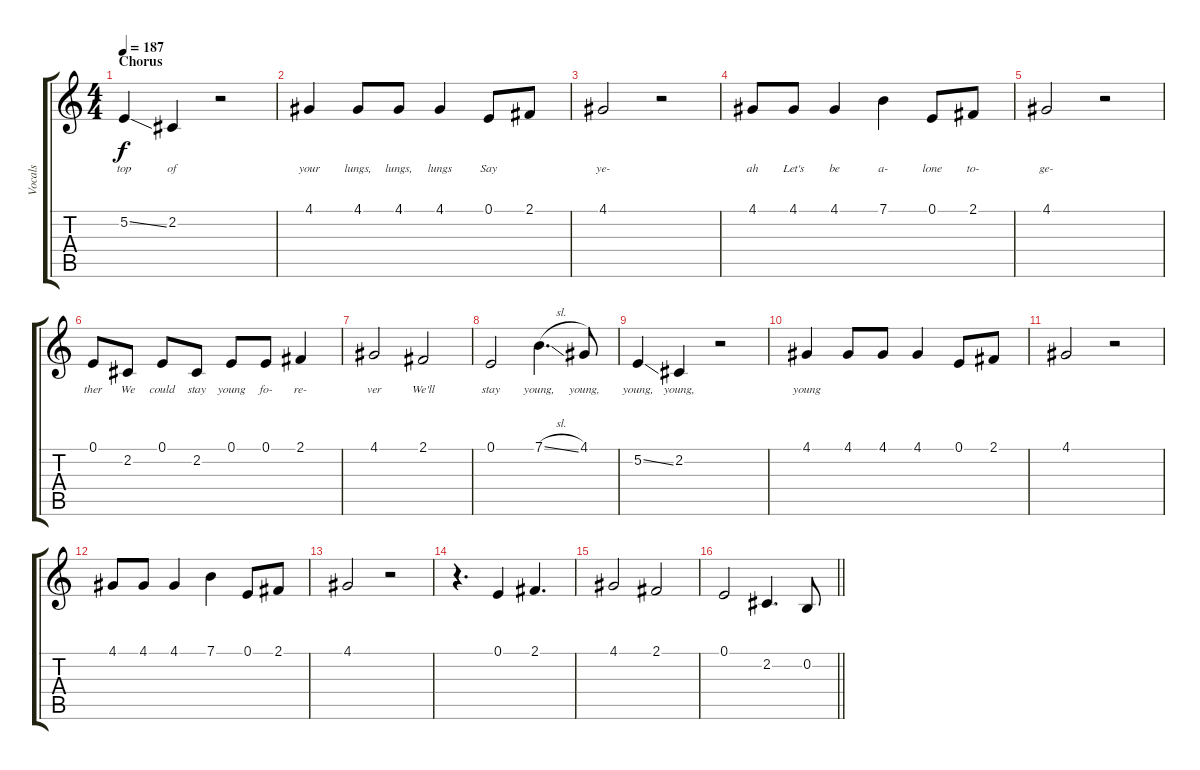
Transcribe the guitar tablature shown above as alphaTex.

\track ("Vocals" "Vocals") {instrument bassoon}
\staff {score tabs}
\tuning (E4 B3 G3 D3 A2 E2) {hide}
\ts (4 4)
\section ("" "Chorus")
\tempo 187
\clef g2
\ks c
5.2{ss}.4{lyrics (0 "top") lyrics (1 "") lyrics (2 "") lyrics (3 "") lyrics (4 "") dy f} 2.2.4{lyrics (0 "of") lyrics (1 "") lyrics (2 "") lyrics (3 "") lyrics (4 "")} r.2 |
4.1.4{lyrics (0 "your") lyrics (1 "") lyrics (2 "") lyrics (3 "") lyrics (4 "")} 4.1.8{lyrics (0 "lungs,") lyrics (1 "") lyrics (2 "") lyrics (3 "") lyrics (4 "")} 4.1.8{lyrics (0 "lungs,") lyrics (1 "") lyrics (2 "") lyrics (3 "") lyrics (4 "")} 4.1.4{lyrics (0 "lungs") lyrics (1 "") lyrics (2 "") lyrics (3 "") lyrics (4 "")} 0.1.8{lyrics (0 "Say") lyrics (1 "") lyrics (2 "") lyrics (3 "") lyrics (4 "")} 2.1.8{lyrics (0 "") lyrics (1 "") lyrics (2 "") lyrics (3 "") lyrics (4 "")} |
4.1.2{lyrics (0 "ye-") lyrics (1 "") lyrics (2 "") lyrics (3 "") lyrics (4 "")} r.2 |
4.1.8{lyrics (0 "ah") lyrics (1 "") lyrics (2 "") lyrics (3 "") lyrics (4 "")} 4.1.8{lyrics (0 "Let's") lyrics (1 "") lyrics (2 "") lyrics (3 "") lyrics (4 "")} 4.1.4{lyrics (0 "be") lyrics (1 "") lyrics (2 "") lyrics (3 "") lyrics (4 "")} 7.1.4{lyrics (0 "a-") lyrics (1 "") lyrics (2 "") lyrics (3 "") lyrics (4 "")} 0.1.8{lyrics (0 "lone") lyrics (1 "") lyrics (2 "") lyrics (3 "") lyrics (4 "")} 2.1.8{lyrics (0 "to-") lyrics (1 "") lyrics (2 "") lyrics (3 "") lyrics (4 "")} |
4.1.2{lyrics (0 "ge-") lyrics (1 "") lyrics (2 "") lyrics (3 "") lyrics (4 "")} r.2 |
0.1.8{lyrics (0 "ther") lyrics (1 "") lyrics (2 "") lyrics (3 "") lyrics (4 "")} 2.2.8{lyrics (0 "We") lyrics (1 "") lyrics (2 "") lyrics (3 "") lyrics (4 "")} 0.1.8{lyrics (0 "could") lyrics (1 "") lyrics (2 "") lyrics (3 "") lyrics (4 "")} 2.2.8{lyrics (0 "stay") lyrics (1 "") lyrics (2 "") lyrics (3 "") lyrics (4 "")} 0.1.8{lyrics (0 "young") lyrics (1 "") lyrics (2 "") lyrics (3 "") lyrics (4 "")} 0.1.8{lyrics (0 "fo-") lyrics (1 "") lyrics (2 "") lyrics (3 "") lyrics (4 "")} 2.1.4{lyrics (0 "re-") lyrics (1 "") lyrics (2 "") lyrics (3 "") lyrics (4 "")} |
4.1.2{lyrics (0 "ver") lyrics (1 "") lyrics (2 "") lyrics (3 "") lyrics (4 "")} 2.1.2{lyrics (0 "We'll") lyrics (1 "") lyrics (2 "") lyrics (3 "") lyrics (4 "")} |
0.1.2{lyrics (0 "stay") lyrics (1 "") lyrics (2 "") lyrics (3 "") lyrics (4 "")} 7.1{sl}.4{d lyrics (0 "young,") lyrics (1 "") lyrics (2 "") lyrics (3 "") lyrics (4 "")} 4.1.8{lyrics (0 "young,") lyrics (1 "") lyrics (2 "") lyrics (3 "") lyrics (4 "")} |
5.2{ss}.4{lyrics (0 "young,") lyrics (1 "") lyrics (2 "") lyrics (3 "") lyrics (4 "")} 2.2.4{lyrics (0 "young,") lyrics (1 "") lyrics (2 "") lyrics (3 "") lyrics (4 "")} r.2 |
4.1.4{lyrics (0 "young") lyrics (1 "") lyrics (2 "") lyrics (3 "") lyrics (4 "")} 4.1.8{lyrics (0 "") lyrics (1 "") lyrics (2 "") lyrics (3 "") lyrics (4 "")} 4.1.8{lyrics (0 "") lyrics (1 "") lyrics (2 "") lyrics (3 "") lyrics (4 "")} 4.1.4{lyrics (0 "") lyrics (1 "") lyrics (2 "") lyrics (3 "") lyrics (4 "")} 0.1.8{lyrics (0 "") lyrics (1 "") lyrics (2 "") lyrics (3 "") lyrics (4 "")} 2.1.8{lyrics (0 "") lyrics (1 "") lyrics (2 "") lyrics (3 "") lyrics (4 "")} |
4.1.2{lyrics (0 "") lyrics (1 "") lyrics (2 "") lyrics (3 "") lyrics (4 "")} r.2 |
4.1.8{lyrics (0 "") lyrics (1 "") lyrics (2 "") lyrics (3 "") lyrics (4 "")} 4.1.8{lyrics (0 "") lyrics (1 "") lyrics (2 "") lyrics (3 "") lyrics (4 "")} 4.1.4{lyrics (0 "") lyrics (1 "") lyrics (2 "") lyrics (3 "") lyrics (4 "")} 7.1.4{lyrics (0 "") lyrics (1 "") lyrics (2 "") lyrics (3 "") lyrics (4 "")} 0.1.8{lyrics (0 "") lyrics (1 "") lyrics (2 "") lyrics (3 "") lyrics (4 "")} 2.1.8{lyrics (0 "") lyrics (1 "") lyrics (2 "") lyrics (3 "") lyrics (4 "")} |
4.1.2{lyrics (0 "") lyrics (1 "") lyrics (2 "") lyrics (3 "") lyrics (4 "")} r.2 |
r.4{d} 0.1.4{lyrics (0 "") lyrics (1 "") lyrics (2 "") lyrics (3 "") lyrics (4 "")} 2.1.4{d lyrics (0 "") lyrics (1 "") lyrics (2 "") lyrics (3 "") lyrics (4 "")} |
4.1.2{lyrics (0 "") lyrics (1 "") lyrics (2 "") lyrics (3 "") lyrics (4 "")} 2.1.2{lyrics (0 "") lyrics (1 "") lyrics (2 "") lyrics (3 "") lyrics (4 "")} |
\barLineRight lightlight
0.1.2{lyrics (0 "") lyrics (1 "") lyrics (2 "") lyrics (3 "") lyrics (4 "")} 2.2.4{d lyrics (0 "") lyrics (1 "") lyrics (2 "") lyrics (3 "") lyrics (4 "")} 0.2.8{lyrics (0 "") lyrics (1 "") lyrics (2 "") lyrics (3 "") lyrics (4 "")}
